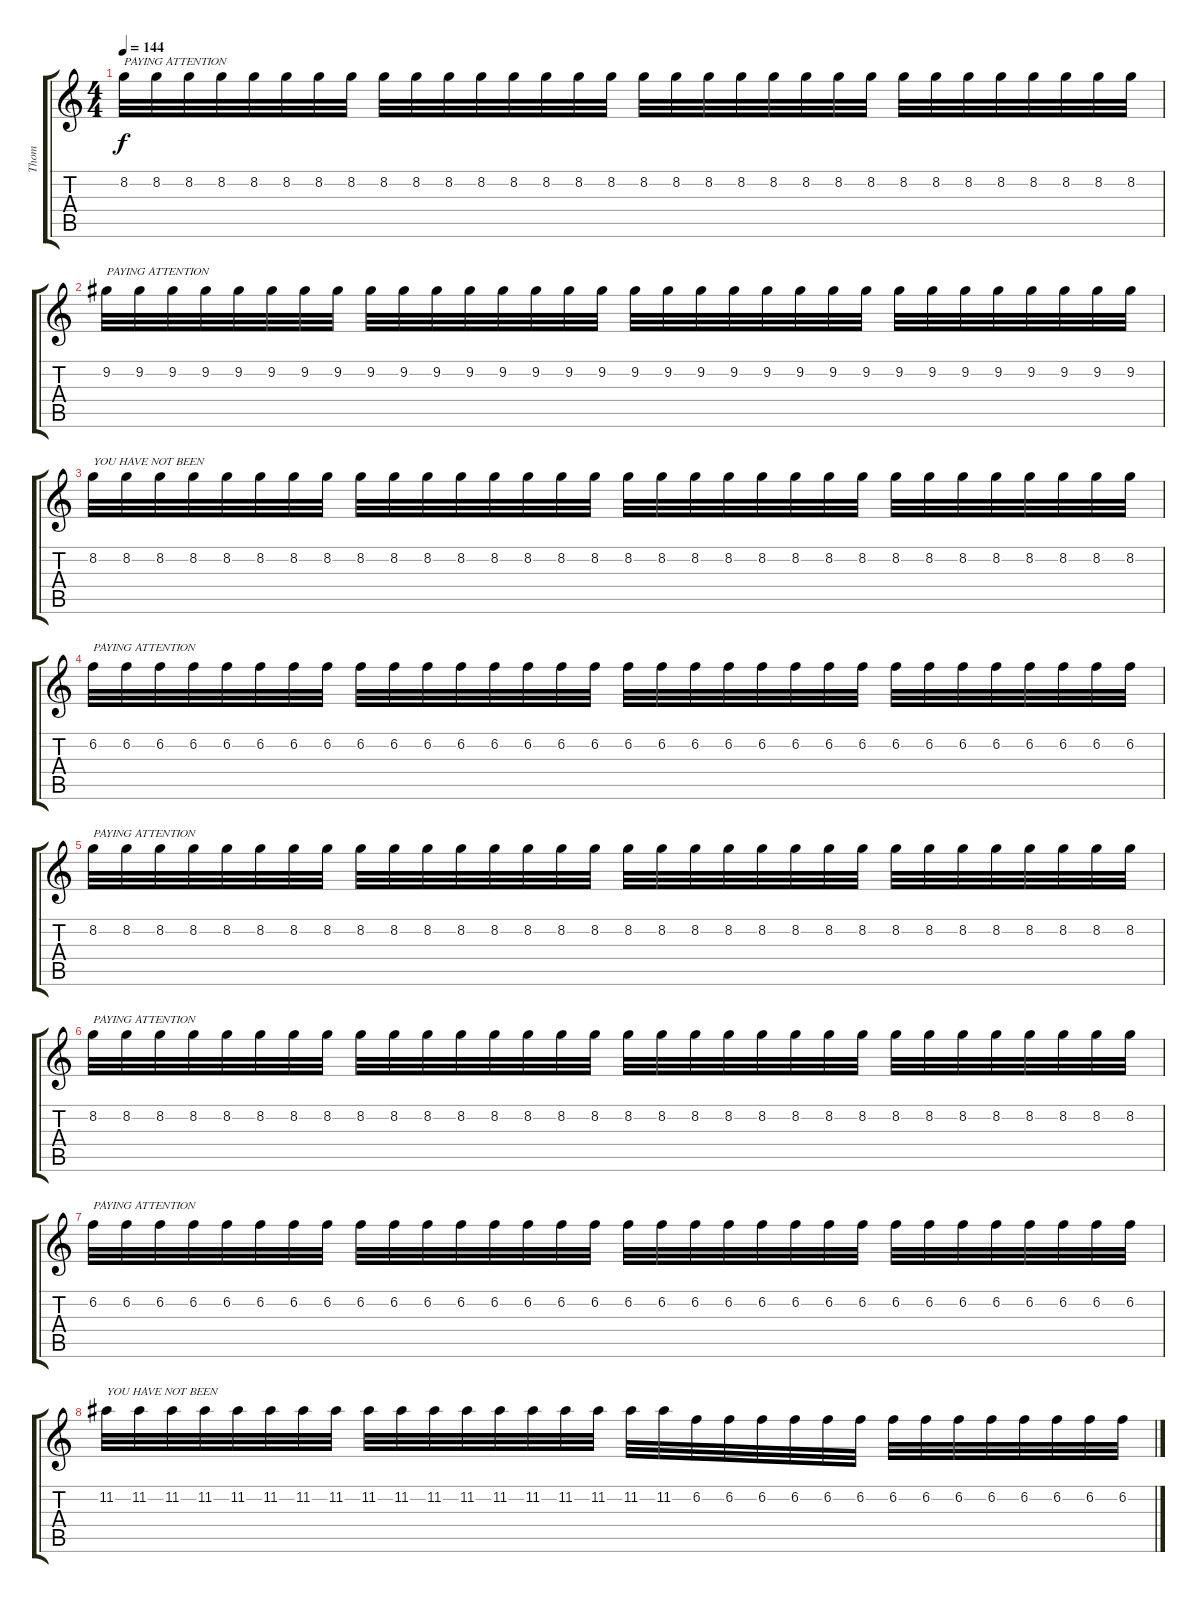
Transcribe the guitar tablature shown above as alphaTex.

\track ("Thom" "Thom") {instrument electricguitarjazz}
\staff {score tabs}
\tuning (E4 B3 G3 D3 A2 D2) {hide}
\ts (4 4)
\tempo 144
\clef g2
\ks c
8.2.32{txt "PAYING ATTENTION" dy f} 8.2.32 8.2.32 8.2.32 8.2.32 8.2.32 8.2.32 8.2.32 8.2.32 8.2.32 8.2.32 8.2.32 8.2.32 8.2.32 8.2.32 8.2.32 8.2.32 8.2.32 8.2.32 8.2.32 8.2.32 8.2.32 8.2.32 8.2.32 8.2.32 8.2.32 8.2.32 8.2.32 8.2.32 8.2.32 8.2.32 8.2.32 |
9.2.32{txt "PAYING ATTENTION"} 9.2.32 9.2.32 9.2.32 9.2.32 9.2.32 9.2.32 9.2.32 9.2.32 9.2.32 9.2.32 9.2.32 9.2.32 9.2.32 9.2.32 9.2.32 9.2.32 9.2.32 9.2.32 9.2.32 9.2.32 9.2.32 9.2.32 9.2.32 9.2.32 9.2.32 9.2.32 9.2.32 9.2.32 9.2.32 9.2.32 9.2.32 |
8.2.32{txt "YOU HAVE NOT BEEN"} 8.2.32 8.2.32 8.2.32 8.2.32 8.2.32 8.2.32 8.2.32 8.2.32 8.2.32 8.2.32 8.2.32 8.2.32 8.2.32 8.2.32 8.2.32 8.2.32 8.2.32 8.2.32 8.2.32 8.2.32 8.2.32 8.2.32 8.2.32 8.2.32 8.2.32 8.2.32 8.2.32 8.2.32 8.2.32 8.2.32 8.2.32 |
6.2.32{txt "PAYING ATTENTION"} 6.2.32 6.2.32 6.2.32 6.2.32 6.2.32 6.2.32 6.2.32 6.2.32 6.2.32 6.2.32 6.2.32 6.2.32 6.2.32 6.2.32 6.2.32 6.2.32 6.2.32 6.2.32 6.2.32 6.2.32 6.2.32 6.2.32 6.2.32 6.2.32 6.2.32 6.2.32 6.2.32 6.2.32 6.2.32 6.2.32 6.2.32 |
8.2.32{txt "PAYING ATTENTION"} 8.2.32 8.2.32 8.2.32 8.2.32 8.2.32 8.2.32 8.2.32 8.2.32 8.2.32 8.2.32 8.2.32 8.2.32 8.2.32 8.2.32 8.2.32 8.2.32 8.2.32 8.2.32 8.2.32 8.2.32 8.2.32 8.2.32 8.2.32 8.2.32 8.2.32 8.2.32 8.2.32 8.2.32 8.2.32 8.2.32 8.2.32 |
8.2.32{txt "PAYING ATTENTION"} 8.2.32 8.2.32 8.2.32 8.2.32 8.2.32 8.2.32 8.2.32 8.2.32 8.2.32 8.2.32 8.2.32 8.2.32 8.2.32 8.2.32 8.2.32 8.2.32 8.2.32 8.2.32 8.2.32 8.2.32 8.2.32 8.2.32 8.2.32 8.2.32 8.2.32 8.2.32 8.2.32 8.2.32 8.2.32 8.2.32 8.2.32 |
6.2.32{txt "PAYING ATTENTION"} 6.2.32 6.2.32 6.2.32 6.2.32 6.2.32 6.2.32 6.2.32 6.2.32 6.2.32 6.2.32 6.2.32 6.2.32 6.2.32 6.2.32 6.2.32 6.2.32 6.2.32 6.2.32 6.2.32 6.2.32 6.2.32 6.2.32 6.2.32 6.2.32 6.2.32 6.2.32 6.2.32 6.2.32 6.2.32 6.2.32 6.2.32 |
11.2.32{txt "YOU HAVE NOT BEEN"} 11.2.32 11.2.32 11.2.32 11.2.32 11.2.32 11.2.32 11.2.32 11.2.32 11.2.32 11.2.32 11.2.32 11.2.32 11.2.32 11.2.32 11.2.32 11.2.32 11.2.32 6.2.32 6.2.32 6.2.32 6.2.32 6.2.32 6.2.32 6.2.32 6.2.32 6.2.32 6.2.32 6.2.32 6.2.32 6.2.32 6.2.32
